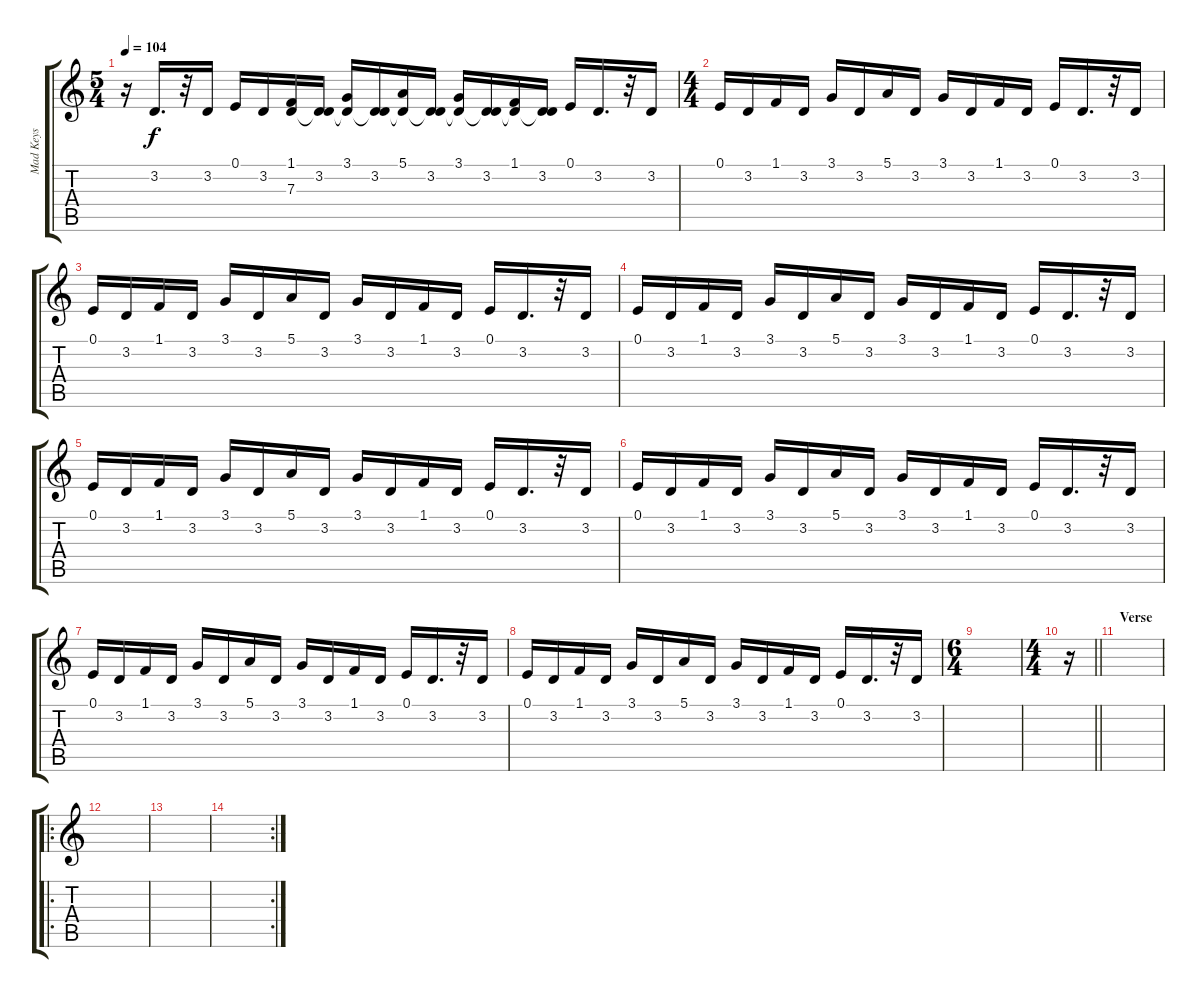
\track ("Mad Keys" "Mad Keys") {instrument lead2sawtooth}
\staff {score tabs}
\tuning (E4 B3 G3 D3 A2 E2) {hide}
\ts (5 4)
\tempo 104
\clef g2
\ks c
r.16{dy f instrument lead2sawtooth} 3.2.16{d} r.32 3.2.16 0.1.16 3.2.16 (1.1 7.3).16 (3.2 7.3{t}).16 (3.1 7.3{t}).16 (3.2 7.3{t}).16 (5.1 7.3{t}).16 (3.2 7.3{t}).16 (3.1 7.3{t}).16 (3.2 7.3{t}).16 (1.1 7.3{t}).16 (3.2 7.3{t}).16 0.1.16 3.2.16{d} r.32 3.2.16 |
\ts (4 4)
0.1.16 3.2.16 1.1.16 3.2.16 3.1.16 3.2.16 5.1.16 3.2.16 3.1.16 3.2.16 1.1.16 3.2.16 0.1.16 3.2.16{d} r.32 3.2.16 |
0.1.16 3.2.16 1.1.16 3.2.16 3.1.16 3.2.16 5.1.16 3.2.16 3.1.16 3.2.16 1.1.16 3.2.16 0.1.16 3.2.16{d} r.32 3.2.16 |
0.1.16 3.2.16 1.1.16 3.2.16 3.1.16 3.2.16 5.1.16 3.2.16 3.1.16 3.2.16 1.1.16 3.2.16 0.1.16 3.2.16{d} r.32 3.2.16 |
0.1.16 3.2.16 1.1.16 3.2.16 3.1.16 3.2.16 5.1.16 3.2.16 3.1.16 3.2.16 1.1.16 3.2.16 0.1.16 3.2.16{d} r.32 3.2.16 |
0.1.16 3.2.16 1.1.16 3.2.16 3.1.16 3.2.16 5.1.16 3.2.16 3.1.16 3.2.16 1.1.16 3.2.16 0.1.16 3.2.16{d} r.32 3.2.16 |
0.1.16 3.2.16 1.1.16 3.2.16 3.1.16 3.2.16 5.1.16 3.2.16 3.1.16 3.2.16 1.1.16 3.2.16 0.1.16 3.2.16{d} r.32 3.2.16 |
0.1.16 3.2.16 1.1.16 3.2.16 3.1.16 3.2.16 5.1.16 3.2.16 3.1.16 3.2.16 1.1.16 3.2.16 0.1.16 3.2.16{d} r.32 3.2.16 |
\ts (6 4)
|
\ts (4 4)
\barLineRight lightlight
r.16 |
\section ("" "Verse")
|
\ro
|
|
\rc 2
